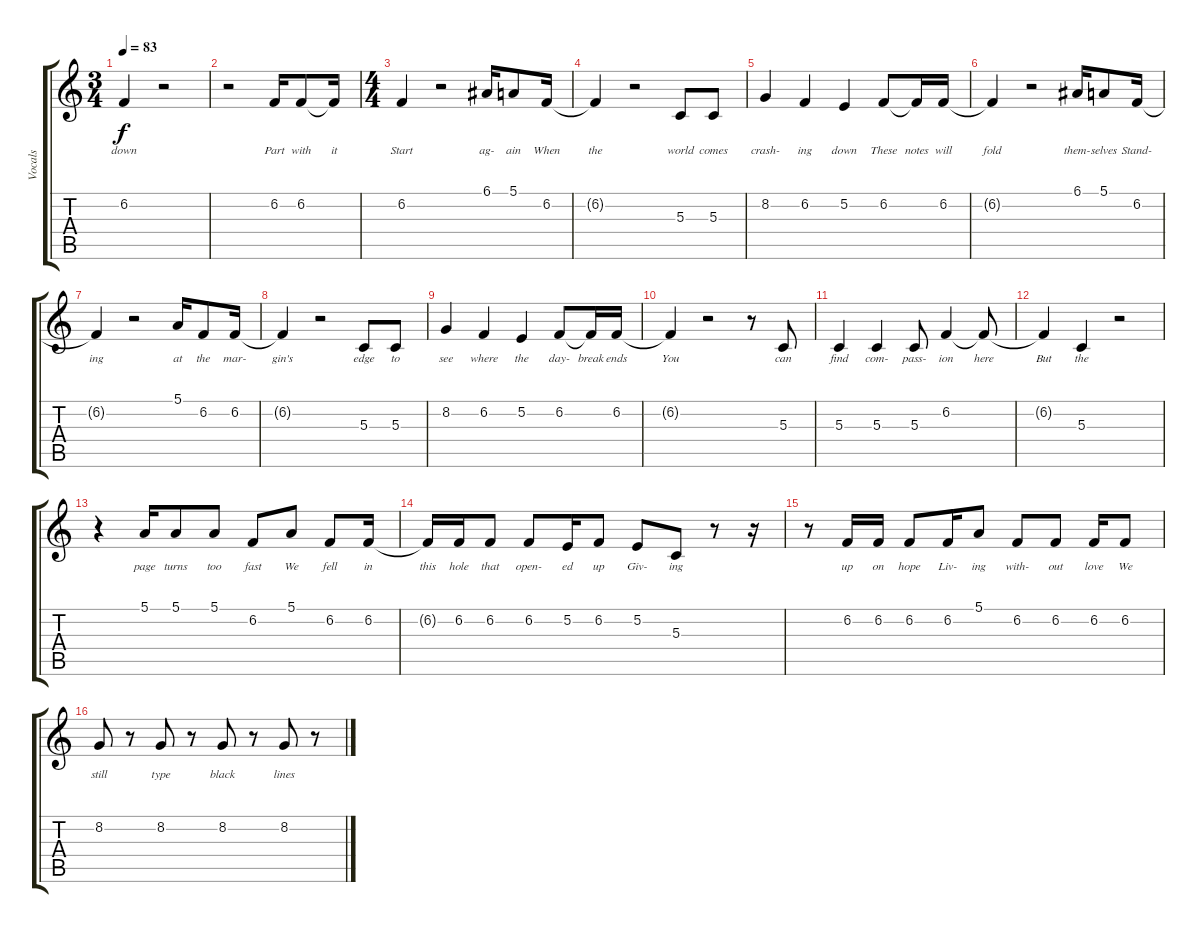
\track ("Vocals" "Vocals") {instrument lead6voice}
\staff {score tabs}
\tuning (E4 B3 G3 D3 A2 D2) {hide}
\ts (3 4)
\tempo 83
\clef g2
\ks c
6.2.4{lyrics (0 "down") lyrics (1 "") lyrics (2 "") lyrics (3 "") lyrics (4 "") dy f} r.2 |
r.2 6.2.16{lyrics (0 "Part") lyrics (1 "") lyrics (2 "") lyrics (3 "") lyrics (4 "")} 6.2.8{lyrics (0 "with") lyrics (1 "") lyrics (2 "") lyrics (3 "") lyrics (4 "")} 6.2{t}.16{lyrics (0 "it") lyrics (1 "") lyrics (2 "") lyrics (3 "") lyrics (4 "")} |
\ts (4 4)
6.2.4{lyrics (0 "Start") lyrics (1 "") lyrics (2 "") lyrics (3 "") lyrics (4 "")} r.2 6.1.16{lyrics (0 "ag-") lyrics (1 "") lyrics (2 "") lyrics (3 "") lyrics (4 "")} 5.1.8{lyrics (0 "ain") lyrics (1 "") lyrics (2 "") lyrics (3 "") lyrics (4 "")} 6.2.16{lyrics (0 "When") lyrics (1 "") lyrics (2 "") lyrics (3 "") lyrics (4 "")} |
6.2{t}.4{lyrics (0 "the") lyrics (1 "") lyrics (2 "") lyrics (3 "") lyrics (4 "")} r.2 5.3.8{lyrics (0 "world") lyrics (1 "") lyrics (2 "") lyrics (3 "") lyrics (4 "")} 5.3.8{lyrics (0 "comes") lyrics (1 "") lyrics (2 "") lyrics (3 "") lyrics (4 "")} |
8.2.4{lyrics (0 "crash-") lyrics (1 "") lyrics (2 "") lyrics (3 "") lyrics (4 "")} 6.2.4{lyrics (0 "ing") lyrics (1 "") lyrics (2 "") lyrics (3 "") lyrics (4 "")} 5.2.4{lyrics (0 "down") lyrics (1 "") lyrics (2 "") lyrics (3 "") lyrics (4 "")} 6.2.8{lyrics (0 "These") lyrics (1 "") lyrics (2 "") lyrics (3 "") lyrics (4 "")} 6.2{t}.16{lyrics (0 "notes") lyrics (1 "") lyrics (2 "") lyrics (3 "") lyrics (4 "")} 6.2.16{lyrics (0 "will") lyrics (1 "") lyrics (2 "") lyrics (3 "") lyrics (4 "")} |
6.2{t}.4{lyrics (0 "fold") lyrics (1 "") lyrics (2 "") lyrics (3 "") lyrics (4 "")} r.2 6.1.16{lyrics (0 "them-") lyrics (1 "") lyrics (2 "") lyrics (3 "") lyrics (4 "")} 5.1.8{lyrics (0 "selves") lyrics (1 "") lyrics (2 "") lyrics (3 "") lyrics (4 "")} 6.2.16{lyrics (0 "Stand-") lyrics (1 "") lyrics (2 "") lyrics (3 "") lyrics (4 "")} |
6.2{t}.4{lyrics (0 "ing") lyrics (1 "") lyrics (2 "") lyrics (3 "") lyrics (4 "")} r.2 5.1.16{lyrics (0 "at") lyrics (1 "") lyrics (2 "") lyrics (3 "") lyrics (4 "")} 6.2.8{lyrics (0 "the") lyrics (1 "") lyrics (2 "") lyrics (3 "") lyrics (4 "")} 6.2.16{lyrics (0 "mar-") lyrics (1 "") lyrics (2 "") lyrics (3 "") lyrics (4 "")} |
6.2{t}.4{lyrics (0 "gin's") lyrics (1 "") lyrics (2 "") lyrics (3 "") lyrics (4 "")} r.2 5.3.8{lyrics (0 "edge") lyrics (1 "") lyrics (2 "") lyrics (3 "") lyrics (4 "")} 5.3.8{lyrics (0 "to") lyrics (1 "") lyrics (2 "") lyrics (3 "") lyrics (4 "")} |
8.2.4{lyrics (0 "see") lyrics (1 "") lyrics (2 "") lyrics (3 "") lyrics (4 "")} 6.2.4{lyrics (0 "where") lyrics (1 "") lyrics (2 "") lyrics (3 "") lyrics (4 "")} 5.2.4{lyrics (0 "the") lyrics (1 "") lyrics (2 "") lyrics (3 "") lyrics (4 "")} 6.2.8{lyrics (0 "day-") lyrics (1 "") lyrics (2 "") lyrics (3 "") lyrics (4 "")} 6.2{t}.16{lyrics (0 "break") lyrics (1 "") lyrics (2 "") lyrics (3 "") lyrics (4 "")} 6.2.16{lyrics (0 "ends") lyrics (1 "") lyrics (2 "") lyrics (3 "") lyrics (4 "")} |
6.2{t}.4{lyrics (0 "You") lyrics (1 "") lyrics (2 "") lyrics (3 "") lyrics (4 "")} r.2 r.8 5.3.8{lyrics (0 "can") lyrics (1 "") lyrics (2 "") lyrics (3 "") lyrics (4 "")} |
5.3.4{lyrics (0 "find") lyrics (1 "") lyrics (2 "") lyrics (3 "") lyrics (4 "")} 5.3.4{lyrics (0 "com-") lyrics (1 "") lyrics (2 "") lyrics (3 "") lyrics (4 "")} 5.3.8{lyrics (0 "pass-") lyrics (1 "") lyrics (2 "") lyrics (3 "") lyrics (4 "")} 6.2.4{lyrics (0 "ion") lyrics (1 "") lyrics (2 "") lyrics (3 "") lyrics (4 "")} 6.2{t}.8{lyrics (0 "here") lyrics (1 "") lyrics (2 "") lyrics (3 "") lyrics (4 "")} |
6.2{t}.4{lyrics (0 "But") lyrics (1 "") lyrics (2 "") lyrics (3 "") lyrics (4 "")} 5.3.4{lyrics (0 "the") lyrics (1 "") lyrics (2 "") lyrics (3 "") lyrics (4 "")} r.2 |
r.4 5.1.16{lyrics (0 "page") lyrics (1 "") lyrics (2 "") lyrics (3 "") lyrics (4 "")} 5.1.8{lyrics (0 "turns") lyrics (1 "") lyrics (2 "") lyrics (3 "") lyrics (4 "")} 5.1.8{lyrics (0 "too") lyrics (1 "") lyrics (2 "") lyrics (3 "") lyrics (4 "")} 6.2.8{lyrics (0 "fast") lyrics (1 "") lyrics (2 "") lyrics (3 "") lyrics (4 "")} 5.1.8{lyrics (0 "We") lyrics (1 "") lyrics (2 "") lyrics (3 "") lyrics (4 "")} 6.2.8{lyrics (0 "fell") lyrics (1 "") lyrics (2 "") lyrics (3 "") lyrics (4 "")} 6.2.16{lyrics (0 "in") lyrics (1 "") lyrics (2 "") lyrics (3 "") lyrics (4 "")} |
6.2{t}.16{lyrics (0 "this") lyrics (1 "") lyrics (2 "") lyrics (3 "") lyrics (4 "")} 6.2.16{lyrics (0 "hole") lyrics (1 "") lyrics (2 "") lyrics (3 "") lyrics (4 "")} 6.2.8{lyrics (0 "that") lyrics (1 "") lyrics (2 "") lyrics (3 "") lyrics (4 "")} 6.2.8{lyrics (0 "open-") lyrics (1 "") lyrics (2 "") lyrics (3 "") lyrics (4 "")} 5.2.16{lyrics (0 "ed") lyrics (1 "") lyrics (2 "") lyrics (3 "") lyrics (4 "")} 6.2.8{lyrics (0 "up") lyrics (1 "") lyrics (2 "") lyrics (3 "") lyrics (4 "")} 5.2.8{lyrics (0 "Giv-") lyrics (1 "") lyrics (2 "") lyrics (3 "") lyrics (4 "")} 5.3.8{lyrics (0 "ing") lyrics (1 "") lyrics (2 "") lyrics (3 "") lyrics (4 "")} r.8 r.16 |
r.8 6.2.16{lyrics (0 "up") lyrics (1 "") lyrics (2 "") lyrics (3 "") lyrics (4 "")} 6.2.16{lyrics (0 "on") lyrics (1 "") lyrics (2 "") lyrics (3 "") lyrics (4 "")} 6.2.8{lyrics (0 "hope") lyrics (1 "") lyrics (2 "") lyrics (3 "") lyrics (4 "")} 6.2.16{lyrics (0 "Liv-") lyrics (1 "") lyrics (2 "") lyrics (3 "") lyrics (4 "")} 5.1.8{lyrics (0 "ing") lyrics (1 "") lyrics (2 "") lyrics (3 "") lyrics (4 "")} 6.2.8{lyrics (0 "with-") lyrics (1 "") lyrics (2 "") lyrics (3 "") lyrics (4 "")} 6.2.8{lyrics (0 "out") lyrics (1 "") lyrics (2 "") lyrics (3 "") lyrics (4 "")} 6.2.16{lyrics (0 "love") lyrics (1 "") lyrics (2 "") lyrics (3 "") lyrics (4 "")} 6.2.8{lyrics (0 "We") lyrics (1 "") lyrics (2 "") lyrics (3 "") lyrics (4 "")} |
8.2.8{lyrics (0 "still") lyrics (1 "") lyrics (2 "") lyrics (3 "") lyrics (4 "")} r.8 8.2.8{lyrics (0 "type") lyrics (1 "") lyrics (2 "") lyrics (3 "") lyrics (4 "")} r.8 8.2.8{lyrics (0 "black") lyrics (1 "") lyrics (2 "") lyrics (3 "") lyrics (4 "")} r.8 8.2.8{lyrics (0 "lines") lyrics (1 "") lyrics (2 "") lyrics (3 "") lyrics (4 "")} r.8
